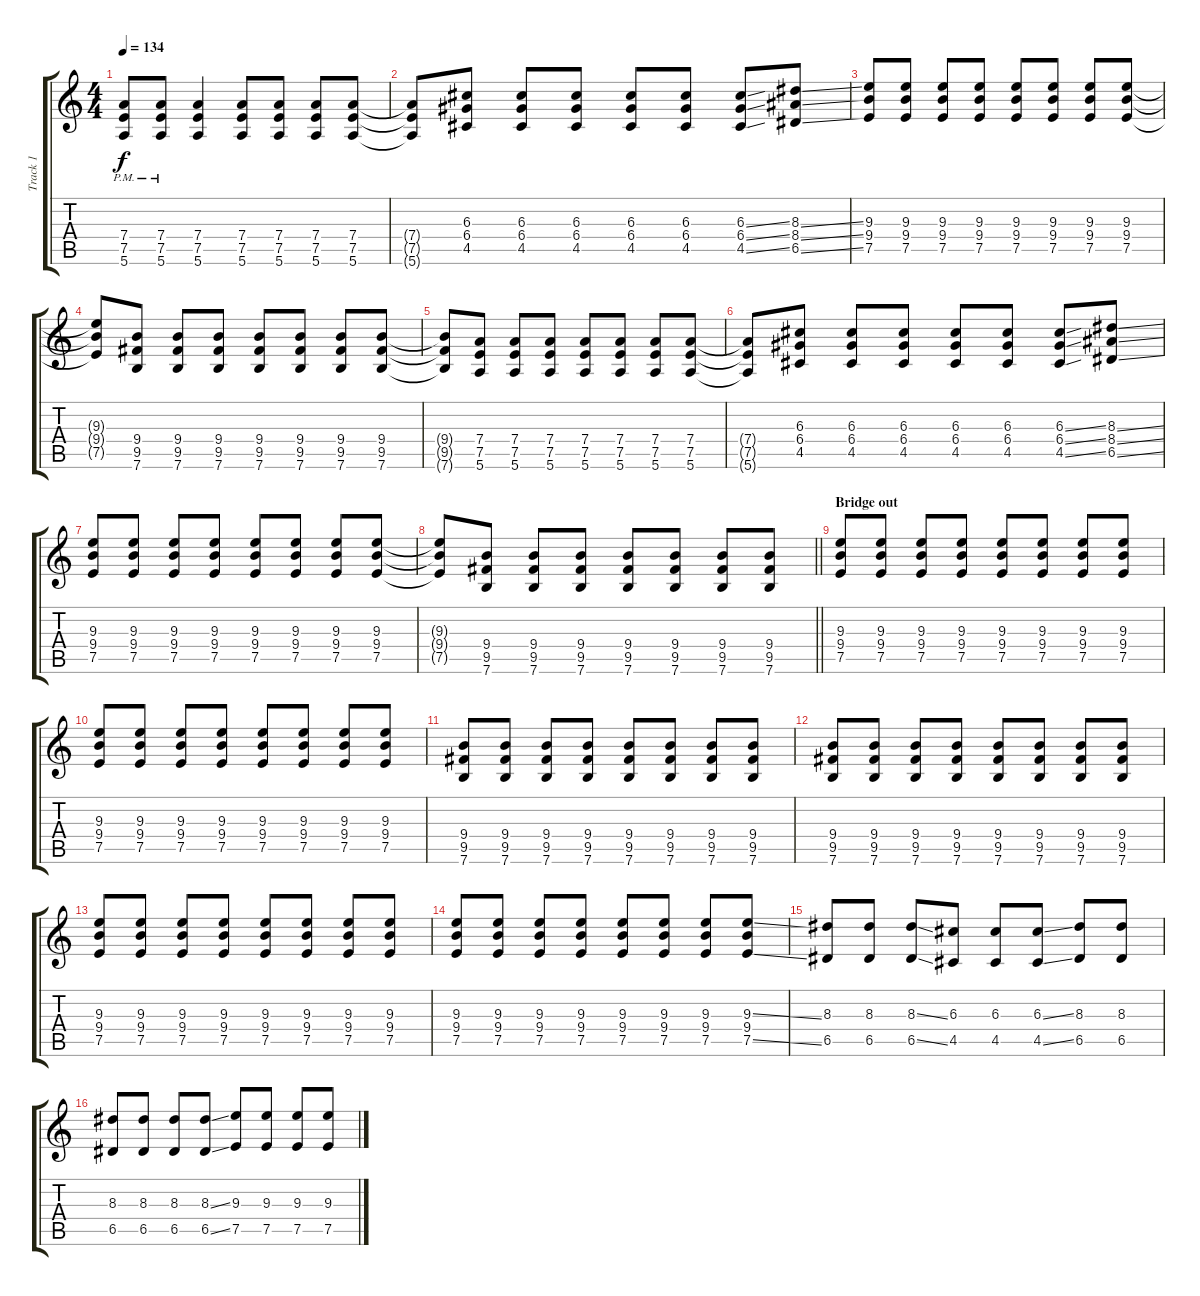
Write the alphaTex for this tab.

\track ("Track 1" "Track 1") {instrument electricguitarjazz}
\staff {score tabs}
\tuning (E4 B3 G3 D3 A2 E2) {hide}
\ts (4 4)
\tempo 134
\clef g2
\ks c
(7.4{pm} 7.5 5.6).8{dy f instrument overdrivenguitar} (7.4{pm} 7.5 5.6).8 (7.4 7.5 5.6).4 (7.4 7.5 5.6).8 (7.4 7.5 5.6).8 (7.4 7.5 5.6).8 (7.4 7.5 5.6).8 |
(7.4{t} 7.5{t} 5.6{t}).8 (6.3 6.4 4.5).8 (6.3 6.4 4.5).8 (6.3 6.4 4.5).8 (6.3 6.4 4.5).8 (6.3 6.4 4.5).8 (6.3{ss} 6.4{ss} 4.5{ss}).8 (8.3{ss} 8.4{ss} 6.5{ss}).8 |
(9.3 9.4 7.5).8 (9.3 9.4 7.5).8 (9.3 9.4 7.5).8 (9.3 9.4 7.5).8 (9.3 9.4 7.5).8 (9.3 9.4 7.5).8 (9.3 9.4 7.5).8 (9.3 9.4 7.5).8 |
(9.3{t} 9.4{t} 7.5{t}).8 (9.4 9.5 7.6).8 (9.4 9.5 7.6).8 (9.4 9.5 7.6).8 (9.4 9.5 7.6).8 (9.4 9.5 7.6).8 (9.4 9.5 7.6).8 (9.4 9.5 7.6).8 |
(9.4{t} 9.5{t} 7.6{t}).8 (7.4 7.5 5.6).8 (7.4 7.5 5.6).8 (7.4 7.5 5.6).8 (7.4 7.5 5.6).8 (7.4 7.5 5.6).8 (7.4 7.5 5.6).8 (7.4 7.5 5.6).8 |
(7.4{t} 7.5{t} 5.6{t}).8 (6.3 6.4 4.5).8 (6.3 6.4 4.5).8 (6.3 6.4 4.5).8 (6.3 6.4 4.5).8 (6.3 6.4 4.5).8 (6.3{ss} 6.4{ss} 4.5{ss}).8 (8.3{ss} 8.4{ss} 6.5{ss}).8 |
(9.3 9.4 7.5).8 (9.3 9.4 7.5).8 (9.3 9.4 7.5).8 (9.3 9.4 7.5).8 (9.3 9.4 7.5).8 (9.3 9.4 7.5).8 (9.3 9.4 7.5).8 (9.3 9.4 7.5).8 |
\barLineRight lightlight
(9.3{t} 9.4{t} 7.5{t}).8 (9.4 9.5 7.6).8 (9.4 9.5 7.6).8 (9.4 9.5 7.6).8 (9.4 9.5 7.6).8 (9.4 9.5 7.6).8 (9.4 9.5 7.6).8 (9.4 9.5 7.6).8 |
\section ("" "Bridge out")
(9.3 9.4 7.5).8 (9.3 9.4 7.5).8 (9.3 9.4 7.5).8 (9.3 9.4 7.5).8 (9.3 9.4 7.5).8 (9.3 9.4 7.5).8 (9.3 9.4 7.5).8 (9.3 9.4 7.5).8 |
(9.3 9.4 7.5).8 (9.3 9.4 7.5).8 (9.3 9.4 7.5).8 (9.3 9.4 7.5).8 (9.3 9.4 7.5).8 (9.3 9.4 7.5).8 (9.3 9.4 7.5).8 (9.3 9.4 7.5).8 |
(9.4 9.5 7.6).8 (9.4 9.5 7.6).8 (9.4 9.5 7.6).8 (9.4 9.5 7.6).8 (9.4 9.5 7.6).8 (9.4 9.5 7.6).8 (9.4 9.5 7.6).8 (9.4 9.5 7.6).8 |
(9.4 9.5 7.6).8 (9.4 9.5 7.6).8 (9.4 9.5 7.6).8 (9.4 9.5 7.6).8 (9.4 9.5 7.6).8 (9.4 9.5 7.6).8 (9.4 9.5 7.6).8 (9.4 9.5 7.6).8 |
(9.3 9.4 7.5).8 (9.3 9.4 7.5).8 (9.3 9.4 7.5).8 (9.3 9.4 7.5).8 (9.3 9.4 7.5).8 (9.3 9.4 7.5).8 (9.3 9.4 7.5).8 (9.3 9.4 7.5).8 |
(9.3 9.4 7.5).8 (9.3 9.4 7.5).8 (9.3 9.4 7.5).8 (9.3 9.4 7.5).8 (9.3 9.4 7.5).8 (9.3 9.4 7.5).8 (9.3 9.4 7.5).8 (9.3{ss} 9.4 7.5{ss}).8 |
(8.3 6.5).8 (8.3 6.5).8 (8.3{ss} 6.5{ss}).8 (6.3 4.5).8 (6.3 4.5).8 (6.3{ss} 4.5{ss}).8 (8.3 6.5).8 (8.3 6.5).8 |
(8.3 6.5).8 (8.3 6.5).8 (8.3 6.5).8 (8.3{ss} 6.5{ss}).8 (9.3 7.5).8 (9.3 7.5).8 (9.3 7.5).8 (9.3 7.5).8
